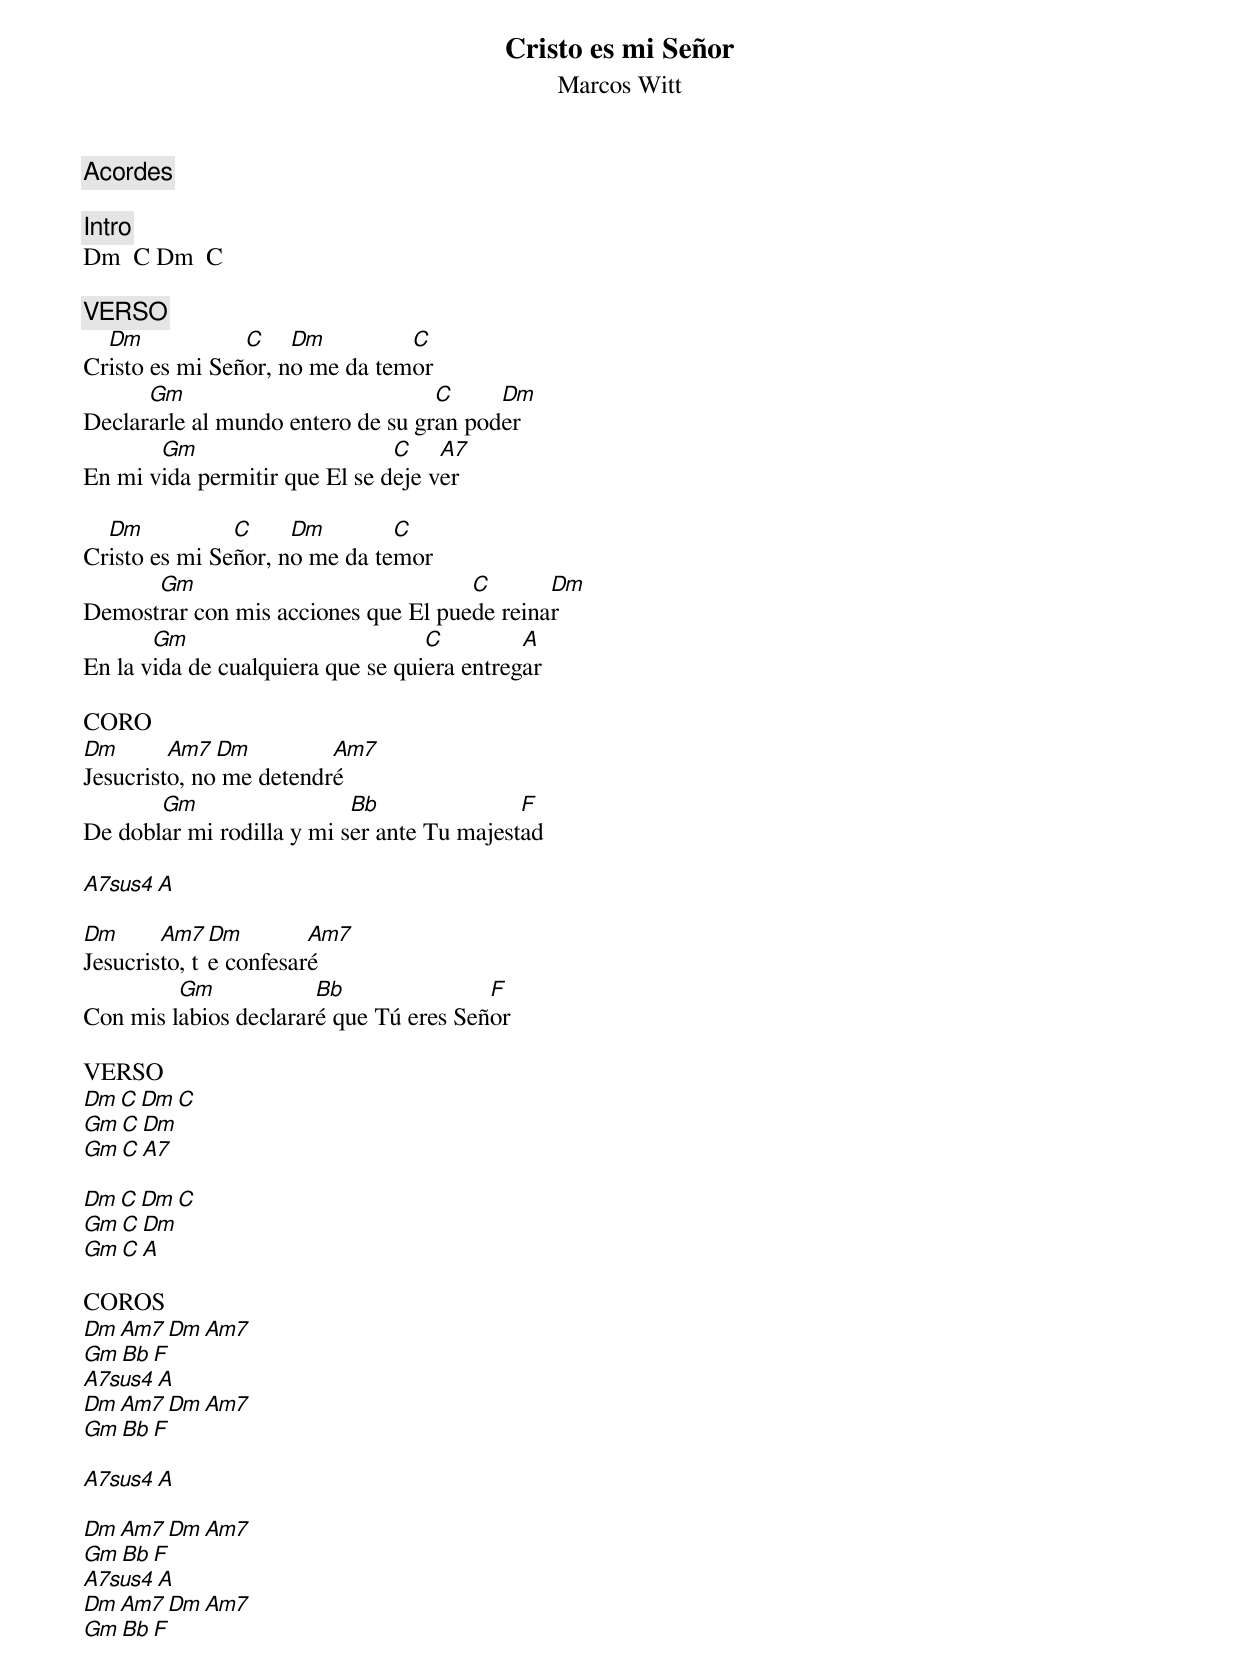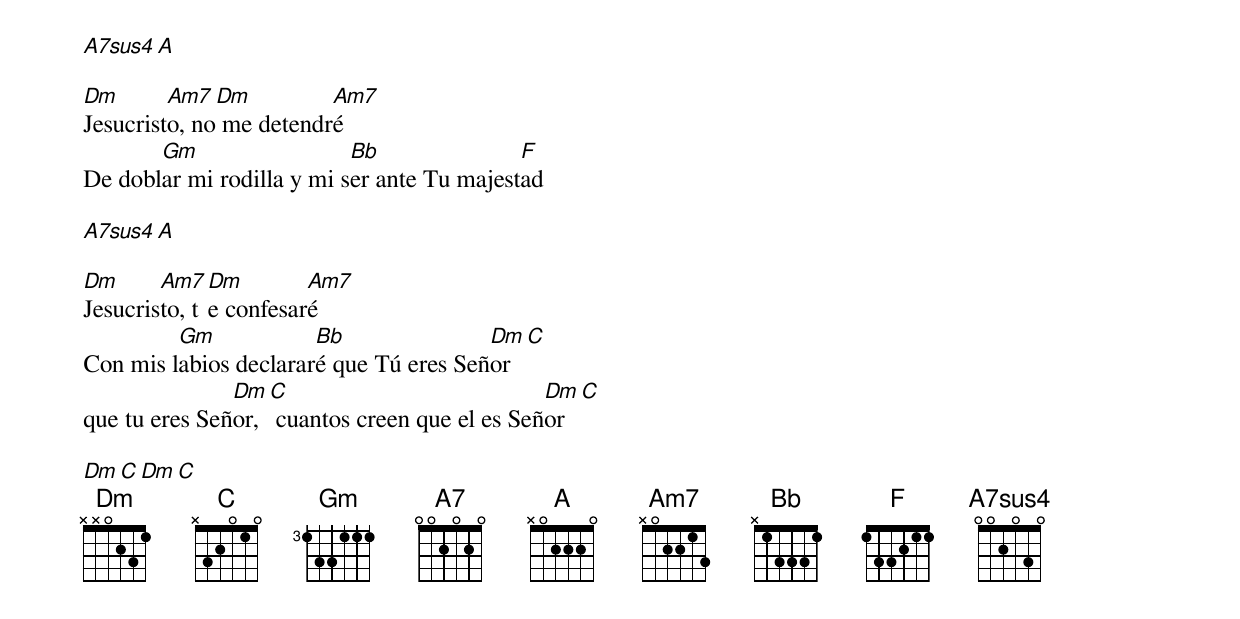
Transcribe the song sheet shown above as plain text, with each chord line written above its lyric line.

Cristo es mi Señor
Marcos Witt

Acordes
A7sus4 = 002030
A7     = 002020

Intro
Dm  C Dm  C

VERSO
  Dm            C    Dm         C
Cristo es mi Señor, no me da temor
      Gm                           C     Dm
Declararle al mundo entero de su gran poder
       Gm                      C    A7
En mi vida permitir que El se deje ver

  Dm           C     Dm        C
Cristo es mi Señor, no me da temor
      Gm                             C       Dm
Demostrar con mis acciones que El puede reinar
       Gm                          C         A
En la vida de cualquiera que se quiera entregar

CORO
Dm       Am7  Dm         Am7
Jesucristo, no me detendré
       Gm                  Bb               F
De doblar mi rodilla y mi ser ante Tu majestad

A7sus4  A

Dm      Am7  Dm        Am7
Jesucristo, te confesaré
         Gm            Bb               F
Con mis labios declararé que Tú eres Señor

VERSO
Dm C Dm C
Gm C Dm
Gm C A7

Dm C Dm C
Gm C Dm
Gm C A

COROS
Dm Am7 Dm Am7
Gm Bb F
A7sus4  A
Dm Am7 Dm Am7
Gm Bb F

A7sus4  A

Dm Am7 Dm Am7
Gm Bb F
A7sus4  A
Dm Am7 Dm Am7
Gm Bb F

A7sus4  A

Dm       Am7  Dm         Am7
Jesucristo, no me detendré
       Gm                  Bb               F
De doblar mi rodilla y mi ser ante Tu majestad

A7sus4  A

Dm      Am7  Dm        Am7
Jesucristo, te confesaré
         Gm            Bb               Dm  C
Con mis labios declararé que Tú eres Señor
               Dm C                           Dm C
que tu eres Señor, cuantos creen que el es Señor

Dm C Dm C
